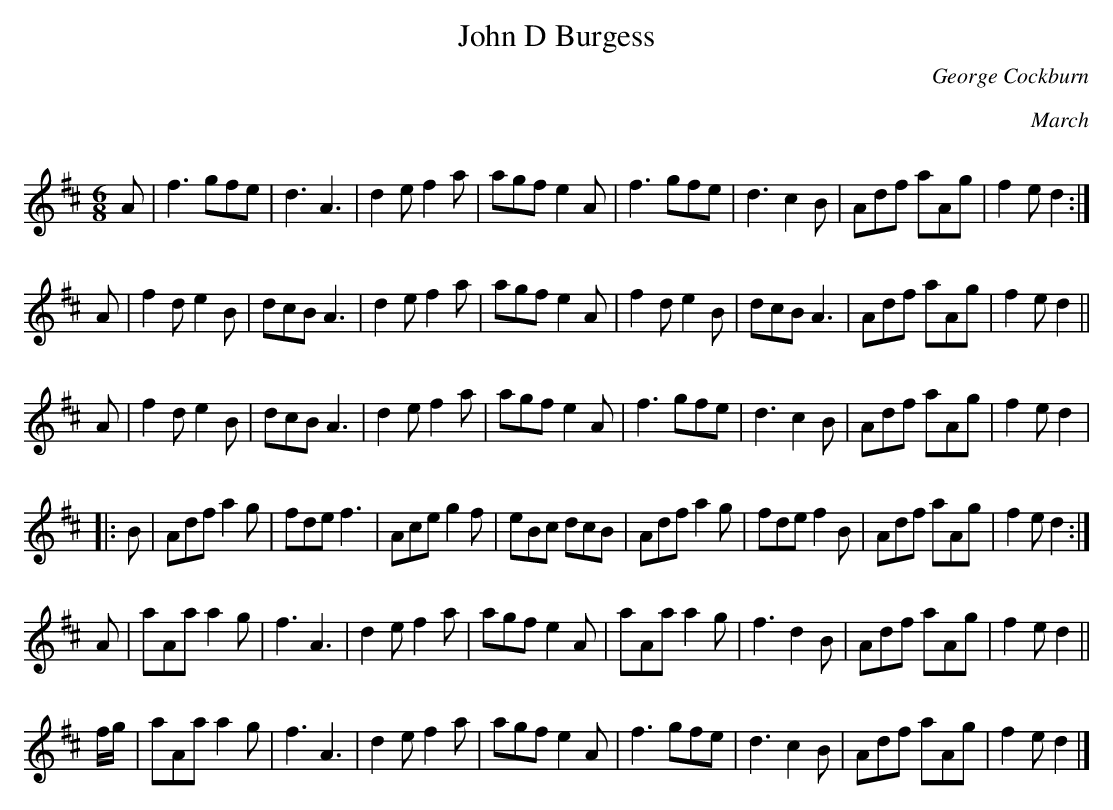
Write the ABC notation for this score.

X:1
T:John D Burgess
C:George Cockburn
C:
C:March
Q:110
M:6/8
L:1/8
K:D
A |f3 gfe | d3 A3 | d2 e f2 a | agf e2 A | f3 gfe | d3 c2 B | Adf aAg | f2 e d2 :|
A | f2 d e2 B | dcB A3 | d2 e f2 a | agf e2 A | f2 d e2 B | dcB A3 | Adf aAg | f2 e d2 ||
A | f2 d e2 B | dcB A3 | d2 e f2 a | agf e2 A | f3 gfe | d3 c2 B | Adf aAg | f2 e d2 |
|: B | Adf a2 g | fde f3 | Ace g2 f | eBc dcB | Adf a2 g | fde f2 B | Adf aAg | f2 e d2 :|
A | aAa a2 g | f3 A3 | d2 e f2 a | agf e2 A | aAa a2 g | f3 d2 B | Adf aAg | f2 e d2 ||
f/g/ | aAa a2 g | f3 A3 | d2 e f2 a | agf e2 A | f3 gfe | d3 c2 B | Adf aAg | f2 e d2 |]
